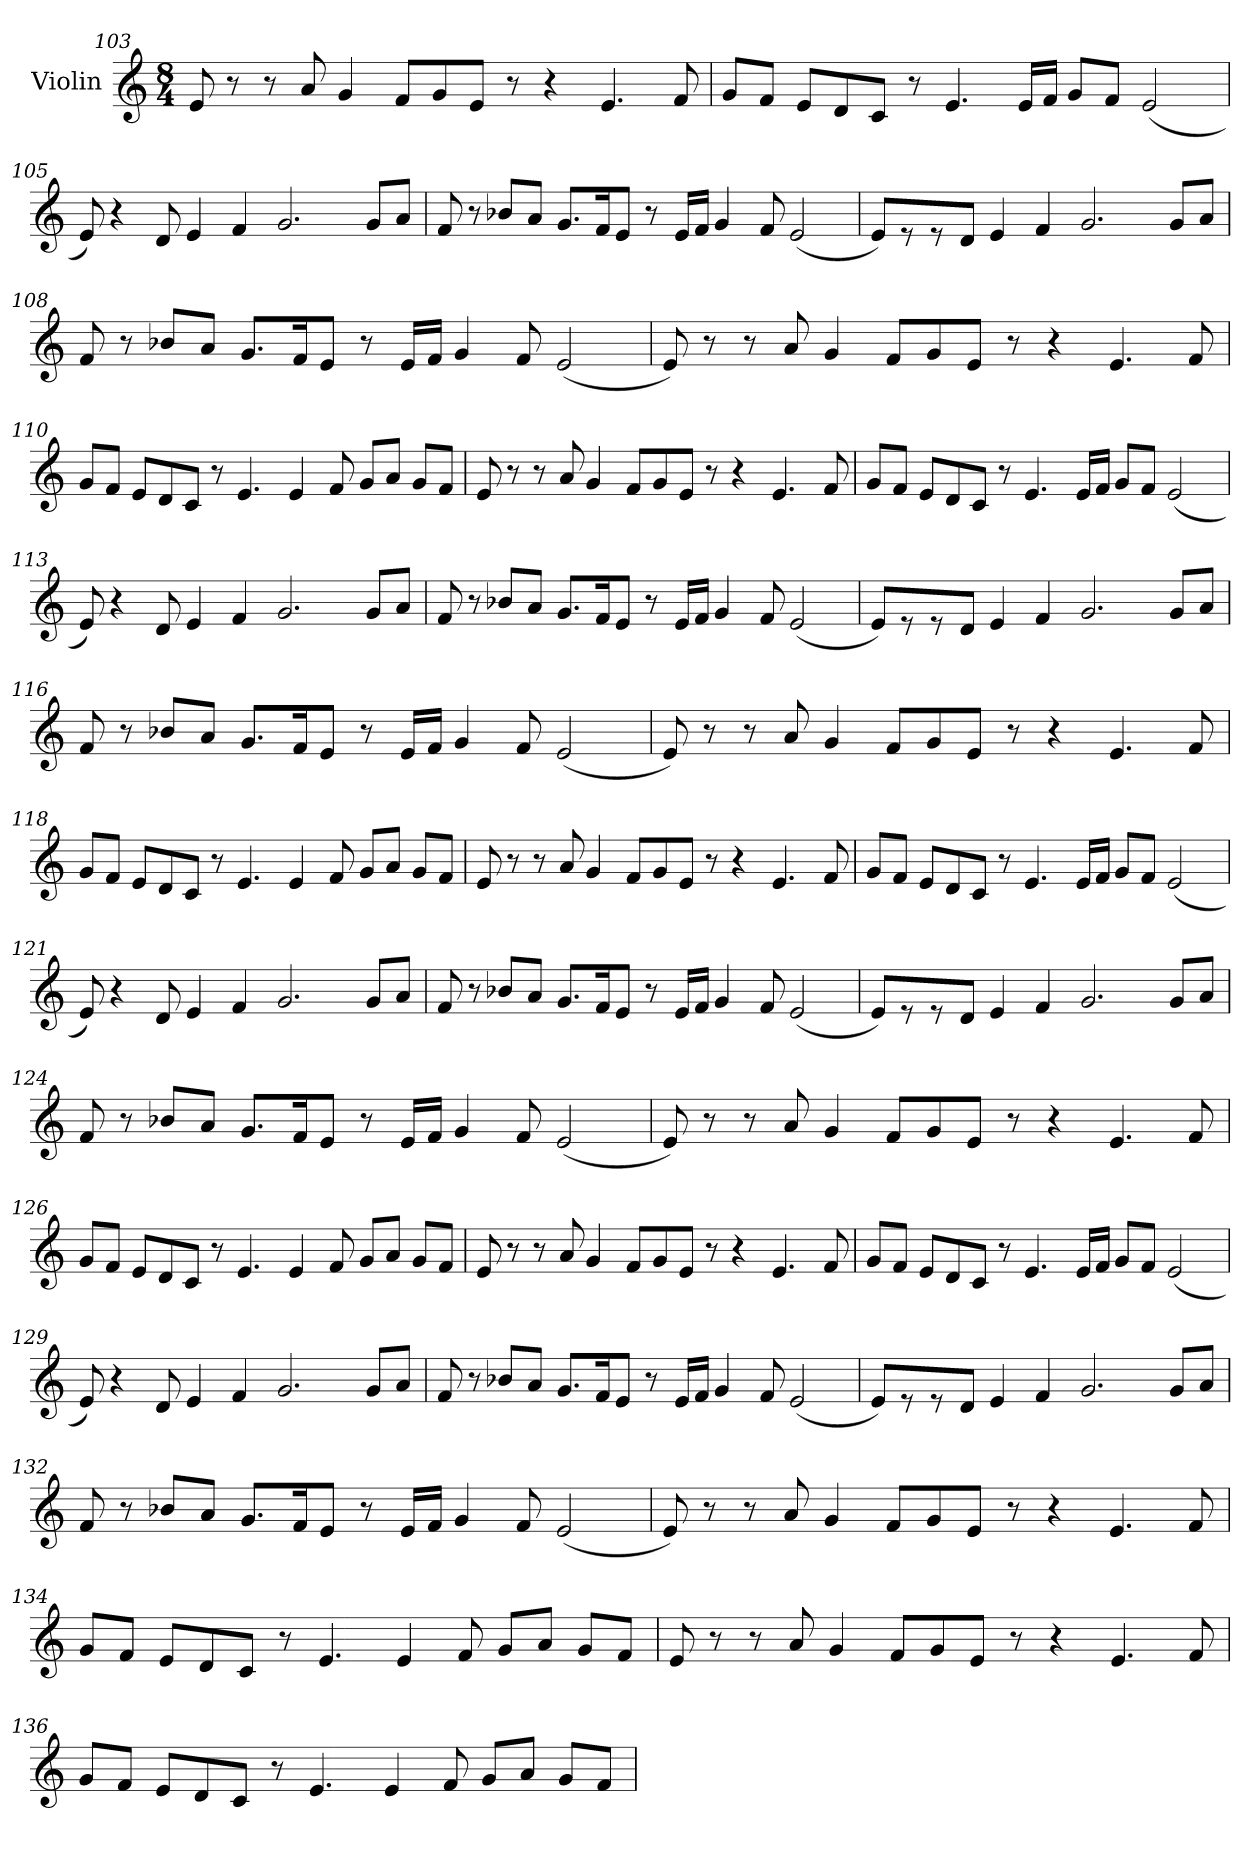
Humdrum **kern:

**kern
*part1
*staff1
*I"Violin
*clefG2
*k[]
*M8/4
=103
8e/
8r
8r
8a/
4g/
8f/L
8g/
8e/J
8r
4r
4.e/
8f/
!!LO:LB:g=z
=104
8g/L
8f/J
8e/L
8d/
8c/J
8r
4.e/
16e/LL
16f/JJ
8g/L
8f/J
(<2e/
=105
8e/)
4r
8d/
4e/
4f/
2.g/
8g/L
8a/J
!!LO:LB:g=z
=106
8f/
8r
8b-X/L
8a/J
8.g/L
16f/K
8e/J
8r
16e/LL
16f/JJ
4g/
8f/
(<2e/
=107
8e/L)
8r
8r
8d/J
4e/
4f/
2.g/
8g/L
8a/J
!!LO:LB:g=z
=108
8f/
8r
8b-X/L
8a/J
8.g/L
16f/K
8e/J
8r
16e/LL
16f/JJ
4g/
8f/
(<2e/
=109
8e/)
8r
8r
8a/
4g/
8f/L
8g/
8e/J
8r
4r
4.e/
8f/
!!LO:LB:g=z
=110
8g/L
8f/J
8e/L
8d/
8c/J
8r
4.e/
4e/
8f/
8g/L
8a/J
8g/L
8f/J
=111
8e/
8r
8r
8a/
4g/
8f/L
8g/
8e/J
8r
4r
4.e/
8f/
!!LO:LB:g=z
=112
8g/L
8f/J
8e/L
8d/
8c/J
8r
4.e/
16e/LL
16f/JJ
8g/L
8f/J
(<2e/
=113
8e/)
4r
8d/
4e/
4f/
2.g/
8g/L
8a/J
!!LO:LB:g=z
=114
8f/
8r
8b-X/L
8a/J
8.g/L
16f/K
8e/J
8r
16e/LL
16f/JJ
4g/
8f/
(<2e/
=115
8e/L)
8r
8r
8d/J
4e/
4f/
2.g/
8g/L
8a/J
!!LO:PB:g=z
=116
8f/
8r
8b-X/L
8a/J
8.g/L
16f/K
8e/J
8r
16e/LL
16f/JJ
4g/
8f/
(<2e/
=117
8e/)
8r
8r
8a/
4g/
8f/L
8g/
8e/J
8r
4r
4.e/
8f/
!!LO:LB:g=z
=118
8g/L
8f/J
8e/L
8d/
8c/J
8r
4.e/
4e/
8f/
8g/L
8a/J
8g/L
8f/J
=119
8e/
8r
8r
8a/
4g/
8f/L
8g/
8e/J
8r
4r
4.e/
8f/
!!LO:LB:g=z
=120
8g/L
8f/J
8e/L
8d/
8c/J
8r
4.e/
16e/LL
16f/JJ
8g/L
8f/J
(<2e/
=121
8e/)
4r
8d/
4e/
4f/
2.g/
8g/L
8a/J
!!LO:LB:g=z
=122
8f/
8r
8b-X/L
8a/J
8.g/L
16f/K
8e/J
8r
16e/LL
16f/JJ
4g/
8f/
(<2e/
=123
8e/L)
8r
8r
8d/J
4e/
4f/
2.g/
8g/L
8a/J
!!LO:LB:g=z
=124
8f/
8r
8b-X/L
8a/J
8.g/L
16f/K
8e/J
8r
16e/LL
16f/JJ
4g/
8f/
(<2e/
=125
8e/)
8r
8r
8a/
4g/
8f/L
8g/
8e/J
8r
4r
4.e/
8f/
!!LO:LB:g=z
=126
8g/L
8f/J
8e/L
8d/
8c/J
8r
4.e/
4e/
8f/
8g/L
8a/J
8g/L
8f/J
=127
8e/
8r
8r
8a/
4g/
8f/L
8g/
8e/J
8r
4r
4.e/
8f/
!!LO:LB:g=z
=128
8g/L
8f/J
8e/L
8d/
8c/J
8r
4.e/
16e/LL
16f/JJ
8g/L
8f/J
(<2e/
=129
8e/)
4r
8d/
4e/
4f/
2.g/
8g/L
8a/J
!!LO:LB:g=z
=130
8f/
8r
8b-X/L
8a/J
8.g/L
16f/K
8e/J
8r
16e/LL
16f/JJ
4g/
8f/
(<2e/
=131
8e/L)
8r
8r
8d/J
4e/
4f/
2.g/
8g/L
8a/J
!!LO:PB:g=z
=132
8f/
8r
8b-X/L
8a/J
8.g/L
16f/K
8e/J
8r
16e/LL
16f/JJ
4g/
8f/
(<2e/
=133
8e/)
8r
8r
8a/
4g/
8f/L
8g/
8e/J
8r
4r
4.e/
8f/
!!LO:LB:g=z
=134
8g/L
8f/J
8e/L
8d/
8c/J
8r
4.e/
4e/
8f/
8g/L
8a/J
8g/L
8f/J
=135
8e/
8r
8r
8a/
4g/
8f/L
8g/
8e/J
8r
4r
4.e/
8f/
!!LO:LB:g=z
=136
8g/L
8f/J
8e/L
8d/
8c/J
8r
4.e/
4e/
8f/
8g/L
8a/J
8g/L
8f/J
=
*-
